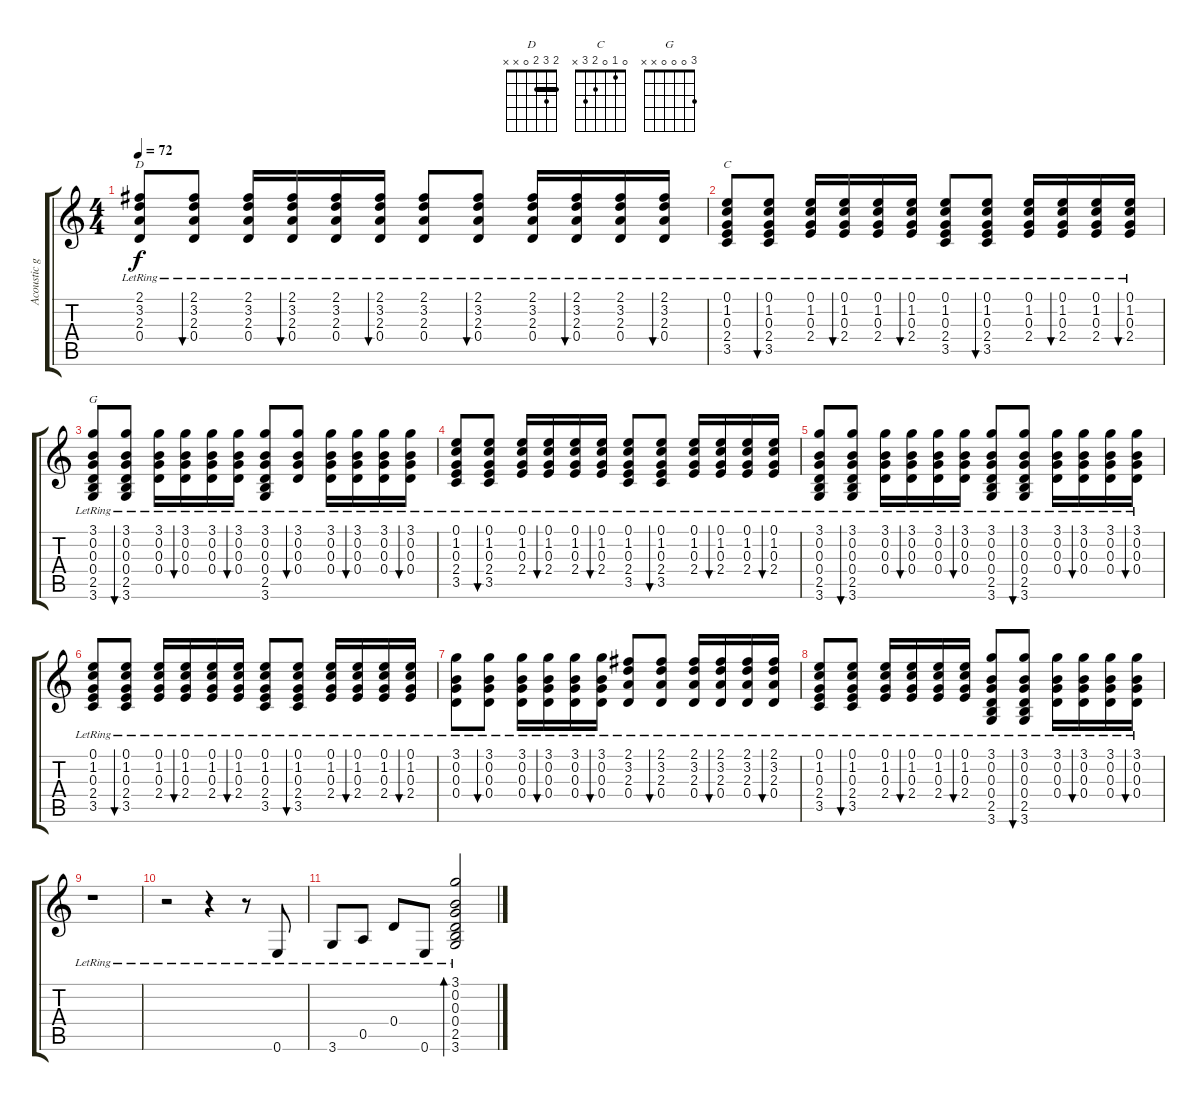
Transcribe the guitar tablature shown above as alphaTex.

\track ("Acoustic guitar" "Acoustic g") {instrument acousticguitarsteel}
\staff {score tabs}
\tuning (E4 B3 G3 D3 A2 E2) {hide}
\chord ("D" 2 3 2 0 x x) {barre 2}
\chord ("C" 0 1 0 2 3 x)
\chord ("G" 3 0 0 0 x x)
\ts (4 4)
\tempo 72
\clef g2
\ks c
(2.1{lr} 3.2{lr} 2.3{lr} 0.4{lr}).8{ch "D" dy f} (2.1{lr} 3.2{lr} 2.3{lr} 0.4{lr}).8{bu 120} (2.1{lr} 3.2{lr} 2.3{lr} 0.4{lr}).16 (2.1{lr} 3.2{lr} 2.3{lr} 0.4{lr}).16{bu 60} (2.1{lr} 3.2{lr} 2.3{lr} 0.4{lr}).16 (2.1{lr} 3.2{lr} 2.3{lr} 0.4{lr}).16{bu 60} (2.1{lr} 3.2{lr} 2.3{lr} 0.4{lr}).8 (2.1{lr} 3.2{lr} 2.3{lr} 0.4{lr}).8{bu 120} (2.1{lr} 3.2{lr} 2.3{lr} 0.4{lr}).16 (2.1{lr} 3.2{lr} 2.3{lr} 0.4{lr}).16{bu 60} (2.1{lr} 3.2{lr} 2.3{lr} 0.4{lr}).16 (2.1{lr} 3.2{lr} 2.3{lr} 0.4{lr}).16{bu 60} |
(0.1{lr} 1.2{lr} 0.3{lr} 2.4{lr} 3.5{lr}).8{ch "C"} (0.1{lr} 1.2{lr} 0.3{lr} 2.4{lr} 3.5{lr}).8{bu 120} (0.1{lr} 1.2{lr} 0.3{lr} 2.4{lr}).16 (0.1{lr} 1.2{lr} 0.3{lr} 2.4{lr}).16{bu 60} (0.1{lr} 1.2{lr} 0.3{lr} 2.4{lr}).16 (0.1{lr} 1.2{lr} 0.3{lr} 2.4{lr}).16{bu 60} (0.1{lr} 1.2{lr} 0.3{lr} 2.4{lr} 3.5{lr}).8 (0.1{lr} 1.2{lr} 0.3{lr} 2.4{lr} 3.5{lr}).8{bu 120} (0.1{lr} 1.2{lr} 0.3{lr} 2.4{lr}).16 (0.1{lr} 1.2{lr} 0.3{lr} 2.4{lr}).16{bu 60} (0.1{lr} 1.2{lr} 0.3{lr} 2.4{lr}).16 (0.1{lr} 1.2{lr} 0.3{lr} 2.4{lr}).16{bu 60} |
(3.1{lr} 0.2{lr} 0.3{lr} 0.4{lr} 2.5 3.6).8{ch "G"} (3.1{lr} 0.2{lr} 0.3{lr} 0.4{lr} 2.5 3.6).8{bu 120} (3.1{lr} 0.2{lr} 0.3{lr} 0.4{lr}).16 (3.1{lr} 0.2{lr} 0.3{lr} 0.4{lr}).16{bu 60} (3.1{lr} 0.2{lr} 0.3{lr} 0.4{lr}).16 (3.1{lr} 0.2{lr} 0.3{lr} 0.4{lr}).16{bu 60} (3.1{lr} 0.2{lr} 0.3{lr} 0.4{lr} 2.5 3.6).8 (3.1{lr} 0.2{lr} 0.3{lr} 0.4{lr}).8{bu 120} (3.1{lr} 0.2{lr} 0.3{lr} 0.4{lr}).16 (3.1{lr} 0.2{lr} 0.3{lr} 0.4{lr}).16{bu 60} (3.1{lr} 0.2{lr} 0.3{lr} 0.4{lr}).16 (3.1{lr} 0.2{lr} 0.3{lr} 0.4{lr}).16{bu 60} |
(0.1{lr} 1.2{lr} 0.3{lr} 2.4{lr} 3.5{lr}).8 (0.1{lr} 1.2{lr} 0.3{lr} 2.4{lr} 3.5{lr}).8{bu 120} (0.1{lr} 1.2{lr} 0.3{lr} 2.4{lr}).16 (0.1{lr} 1.2{lr} 0.3{lr} 2.4{lr}).16{bu 60} (0.1{lr} 1.2{lr} 0.3{lr} 2.4{lr}).16 (0.1{lr} 1.2{lr} 0.3{lr} 2.4{lr}).16{bu 60} (0.1{lr} 1.2{lr} 0.3{lr} 2.4{lr} 3.5{lr}).8 (0.1{lr} 1.2{lr} 0.3{lr} 2.4{lr} 3.5{lr}).8{bu 120} (0.1{lr} 1.2{lr} 0.3{lr} 2.4{lr}).16 (0.1{lr} 1.2{lr} 0.3{lr} 2.4{lr}).16{bu 60} (0.1{lr} 1.2{lr} 0.3{lr} 2.4{lr}).16 (0.1{lr} 1.2{lr} 0.3{lr} 2.4{lr}).16{bu 60} |
(3.1{lr} 0.2{lr} 0.3{lr} 0.4{lr} 2.5 3.6).8 (3.1{lr} 0.2{lr} 0.3{lr} 0.4{lr} 2.5 3.6).8{bu 120} (3.1{lr} 0.2{lr} 0.3{lr} 0.4{lr}).16 (3.1{lr} 0.2{lr} 0.3{lr} 0.4{lr}).16{bu 60} (3.1{lr} 0.2{lr} 0.3{lr} 0.4{lr}).16 (3.1{lr} 0.2{lr} 0.3{lr} 0.4{lr}).16{bu 60} (3.1{lr} 0.2{lr} 0.3{lr} 0.4{lr} 2.5 3.6).8 (3.1{lr} 0.2{lr} 0.3{lr} 0.4{lr} 2.5 3.6).8{bu 120} (3.1{lr} 0.2{lr} 0.3{lr} 0.4{lr}).16 (3.1{lr} 0.2{lr} 0.3{lr} 0.4{lr}).16{bu 60} (3.1{lr} 0.2{lr} 0.3{lr} 0.4{lr}).16 (3.1{lr} 0.2{lr} 0.3{lr} 0.4{lr}).16{bu 60} |
(0.1{lr} 1.2{lr} 0.3{lr} 2.4{lr} 3.5{lr}).8 (0.1{lr} 1.2{lr} 0.3{lr} 2.4{lr} 3.5{lr}).8{bu 120} (0.1{lr} 1.2{lr} 0.3{lr} 2.4{lr}).16 (0.1{lr} 1.2{lr} 0.3{lr} 2.4{lr}).16{bu 60} (0.1{lr} 1.2{lr} 0.3{lr} 2.4{lr}).16 (0.1{lr} 1.2{lr} 0.3{lr} 2.4{lr}).16{bu 60} (0.1{lr} 1.2{lr} 0.3{lr} 2.4{lr} 3.5{lr}).8 (0.1{lr} 1.2{lr} 0.3{lr} 2.4{lr} 3.5{lr}).8{bu 120} (0.1{lr} 1.2{lr} 0.3{lr} 2.4{lr}).16 (0.1{lr} 1.2{lr} 0.3{lr} 2.4{lr}).16{bu 60} (0.1{lr} 1.2{lr} 0.3{lr} 2.4{lr}).16 (0.1{lr} 1.2{lr} 0.3{lr} 2.4{lr}).16{bu 60} |
(3.1{lr} 0.2{lr} 0.3{lr} 0.4{lr}).8 (3.1{lr} 0.2{lr} 0.3{lr} 0.4{lr}).8{bu 120} (3.1{lr} 0.2{lr} 0.3{lr} 0.4{lr}).16 (3.1{lr} 0.2{lr} 0.3{lr} 0.4{lr}).16{bu 60} (3.1{lr} 0.2{lr} 0.3{lr} 0.4{lr}).16 (3.1{lr} 0.2{lr} 0.3{lr} 0.4{lr}).16{bu 60} (2.1{lr} 3.2{lr} 2.3{lr} 0.4{lr}).8 (2.1{lr} 3.2{lr} 2.3{lr} 0.4{lr}).8{bu 120} (2.1{lr} 3.2{lr} 2.3{lr} 0.4{lr}).16 (2.1{lr} 3.2{lr} 2.3{lr} 0.4{lr}).16{bu 60} (2.1{lr} 3.2{lr} 2.3{lr} 0.4{lr}).16 (2.1{lr} 3.2{lr} 2.3{lr} 0.4{lr}).16{bu 60} |
(0.1{lr} 1.2{lr} 0.3{lr} 2.4{lr} 3.5{lr}).8 (0.1{lr} 1.2{lr} 0.3{lr} 2.4{lr} 3.5{lr}).8{bu 120} (0.1{lr} 1.2{lr} 0.3{lr} 2.4{lr}).16 (0.1{lr} 1.2{lr} 0.3{lr} 2.4{lr}).16{bu 60} (0.1{lr} 1.2{lr} 0.3{lr} 2.4{lr}).16 (0.1{lr} 1.2{lr} 0.3{lr} 2.4{lr}).16{bu 60} (3.1{lr} 0.2{lr} 0.3{lr} 0.4{lr} 2.5 3.6).8 (3.1{lr} 0.2{lr} 0.3{lr} 0.4{lr} 2.5 3.6).8{bu 120} (3.1{lr} 0.2{lr} 0.3{lr} 0.4{lr}).16 (3.1{lr} 0.2{lr} 0.3{lr} 0.4{lr}).16{bu 60} (3.1{lr} 0.2{lr} 0.3{lr} 0.4{lr}).16 (3.1{lr} 0.2{lr} 0.3{lr} 0.4{lr}).16{bu 60} |
r.1 |
r.2 r.4 r.8 0.6{lr}.8 |
3.6{lr}.8 0.5{lr}.8 0.4{lr}.8 0.6{lr}.8 (3.1{lr} 0.2{lr} 0.3{lr} 0.4{lr} 2.5{lr} 3.6{lr}).2{bd 240}
